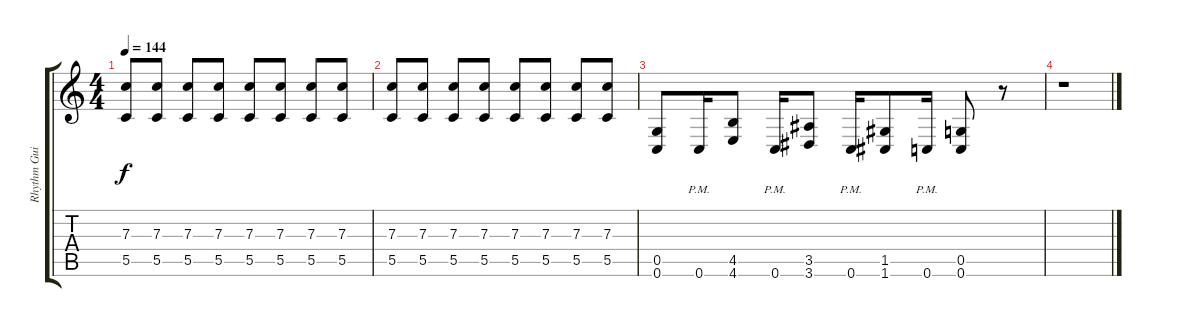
\track ("Rhythm Guitar 2" "Rhythm Gui") {instrument distortionguitar}
\staff {score tabs}
\tuning (D4 A3 F3 C3 G2 C2) {hide}
\ts (4 4)
\tempo 144
\clef g2
\ks c
(7.3 5.5).8{dy f} (7.3 5.5).8 (7.3 5.5).8 (7.3 5.5).8 (7.3 5.5).8 (7.3 5.5).8 (7.3 5.5).8 (7.3 5.5).8 |
(7.3 5.5).8 (7.3 5.5).8 (7.3 5.5).8 (7.3 5.5).8 (7.3 5.5).8 (7.3 5.5).8 (7.3 5.5).8 (7.3 5.5).8 |
(0.5 0.6).8 0.6{pm}.16 (4.5 4.6).8 0.6{pm}.16 (3.5 3.6).8 0.6{pm}.16 (1.5 1.6).8 0.6{pm}.16 (0.5 0.6).8 r.8 |
r.1
